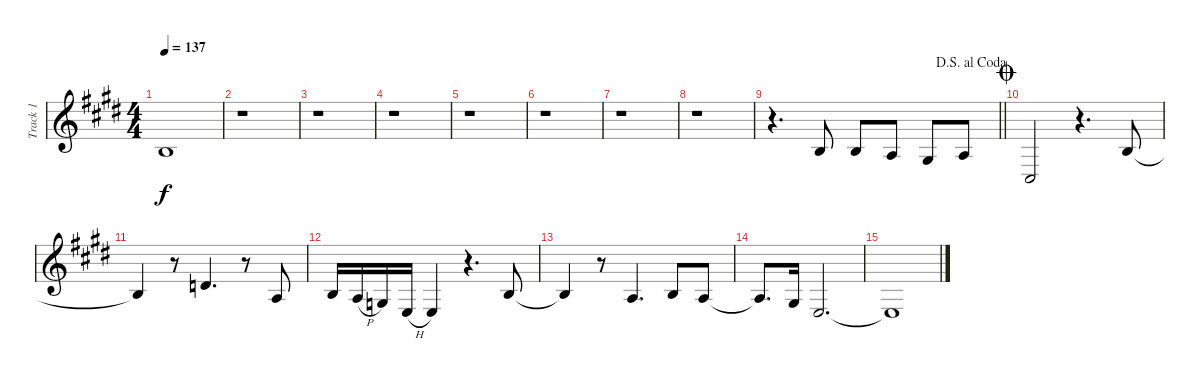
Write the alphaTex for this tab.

\track ("Track 1" "Track 1") {instrument clarinet}
\staff {score}
\tuning (E4 B3 G3 D3 A2 E2) {hide}
\ts (4 4)
\tempo 137
\clef g2
\ks e
0.2{t}.1{dy f} |
r.1 |
r.1 |
r.1 |
r.1 |
r.1 |
r.1 |
r.1 |
\jump dalsegnoalcoda
\barLineRight lightlight
r.4{d} 0.2.8 0.2.8 2.3.8 1.3.8 2.3.8 |
\jump coda
4.5.2 r.4{d} 0.2.8 |
0.2{t}.4 r.8 3.2.4{d} r.8 2.3.8 |
0.2.16 2.3{h}.16 0.3.16 2.4{h}.16 2.4.4 r.4{d} 0.2.8 |
0.2{t}.4 r.8 2.3.4{d} 0.2.8 2.3.8 |
2.3{t}.8{d} 1.3.16 2.4.2{d} |
2.4{t}.1
